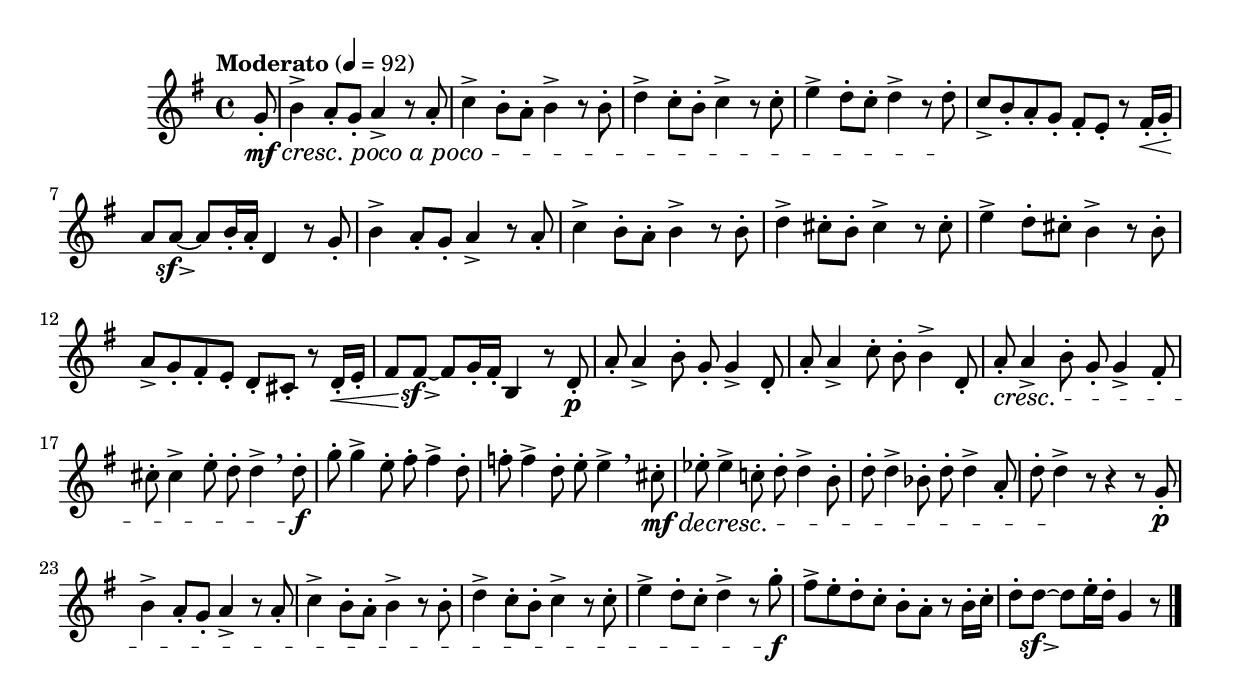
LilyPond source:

\version "2.22.0"

\version "2.24.0"

#(begin

(define sf-accent-markup #{
  \markup {
    \concat {
      \dynamic "sf"
      \hspace #0.25
      \raise #0.5 \musicglyph #"scripts.sforzato"
    }
  }
#})

(append! default-script-alist
  (list
    `(sf-accent
      . (
          (stencil . ,ly:text-interface::print)
          (text . ,sf-accent-markup)
          (avoid-slur . around)
          (padding . 0.3)
          (direction . ,DOWN)))))

(define sf-accent (make-articulation 'sf-accent))

)


\relative {
  \language "english"

  \transposition f

  \tempo "Moderato" 4=92

  \key g \major
  \time 4/4

  #(define measures-two-to-three #{
    \relative {
      b'4-> a8-. g-. a4-> r8 8-. |
      \stemDown c4-> b8-. a-. b4-> r8 8-. \stemNeutral |
    }
  #})

  #(define measures-two-to-five #{
    \relative {
      \measures-two-to-three
      d''4-> c8-. b-. c4-> r8 8-. |
      e4-> d8-. c-. d4-> r8
    }
  #})

  \partial 8 { g'8-. \mf #(make-music 'CrescendoEvent 'span-direction START 'span-type 'text 'span-text "cresc. poco a poco") } |
  \set Score.currentBarNumber = #2
  \measures-two-to-five d'8-. \! |
  c8-> b-. a-. g-. f-sharp-. e-. r f-sharp16-. \tweak to-barline ##f \< g-. |
  a8 \! 8\sf-accent~8 b16-. a-. d,4 r8 g-. |

  \measures-two-to-three
  d'4-> c-sharp8-. b-. c-sharp4-> r8 8-. |
  e4-> d8-. c-sharp-. b4-> r8 8-. |
  a8-> g-. f-sharp-. e-. d-. c-sharp-. r d16-. \tweak to-barline ##f \< e-. |
  f-sharp8 \! 8\sf-accent~8 g16-. f-sharp-. b,4 r8 d-. \p |

  a'8-. 4-> b8-. g-. 4-> d8-. |
  a'8-. 4-> c8-. b-. 4-> d,8-. |
  a'8-. \cresc 4-> b8-. g-. 4-> f-sharp8-. |
  c-sharp'8-. 4-> e8-. d-. 4-> \breathe 8-. \f |

  g8-. 4-> e8-. f-sharp-. 4-> d8-. |
  f8-. 4-> d8-. e-. 4-> \breathe c-sharp8-. \mf \decresc |
  e-flat8-. 4-> c!8-. d-. 4-> b8-. |
  d8-. 4-> b-flat8-. d-. 4-> a8-. |
  d8-. 4-> \! r8 r4 r8 g,-. \p #(make-music 'CrescendoEvent 'span-direction START 'span-type 'text 'span-text "cresc. poco a poco") |

  \measures-two-to-five g'8-. \f |
  \stemDown f-sharp8-> e-. d-. c-. b-. a-. r b16-. c-. \stemNeutral |
  \partial 2.. { d8-. 8\sf-accent~8[ e16-. d-.] g,4 r8 } | \bar "|."
}
